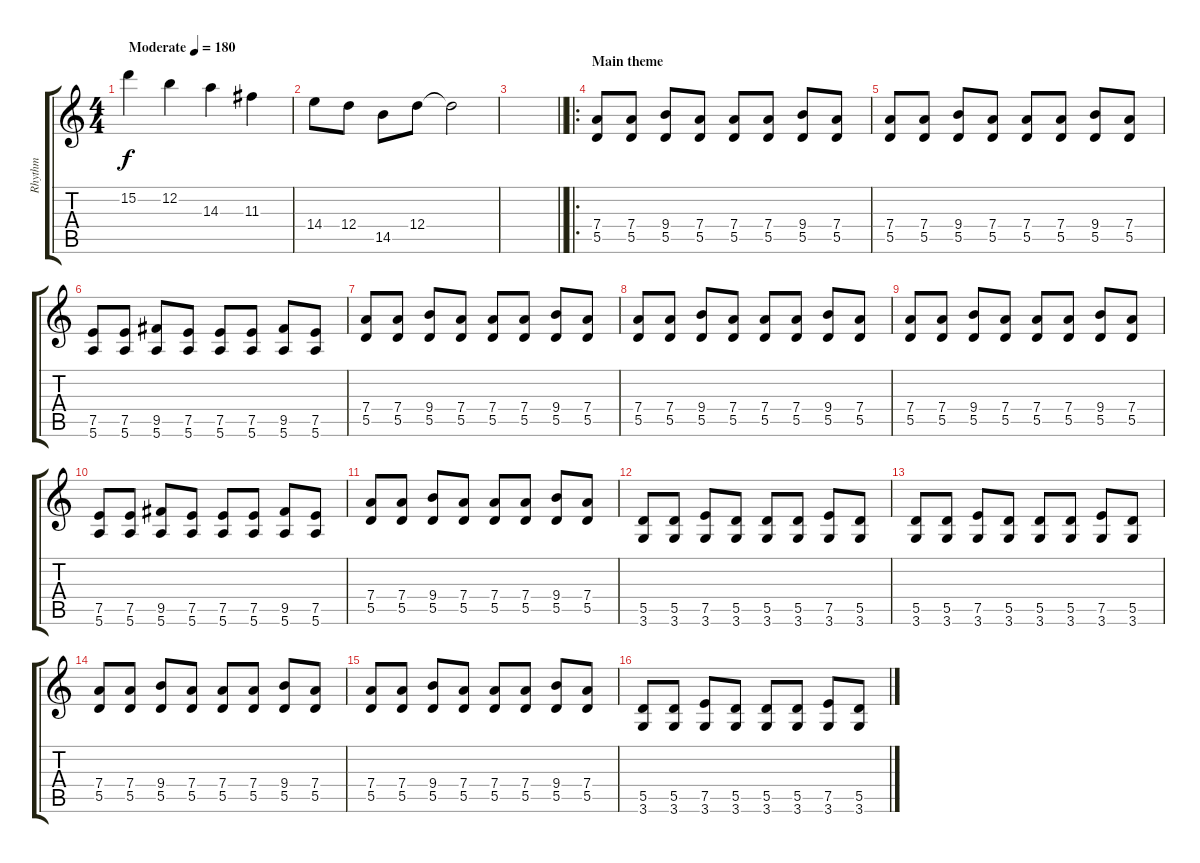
\track ("Rhythm" "Rhythm") {instrument overdrivenguitar}
\staff {score tabs}
\tuning (E4 B3 G3 D3 A2 E2) {hide}
\ts (4 4)
\tempo (180 "Moderate")
\clef g2
\ks c
15.2.4{dy f instrument overdrivenguitar} 12.2.4 14.3.4 11.3.4 |
14.4.8 12.4.8 14.5.8 12.4.8 12.4{t}.2 |
\barLineRight lightlight
|
\ro
\section ("" "Main theme")
(7.4 5.5).8 (7.4 5.5).8 (9.4 5.5).8 (7.4 5.5).8 (7.4 5.5).8 (7.4 5.5).8 (9.4 5.5).8 (7.4 5.5).8 |
(7.4 5.5).8 (7.4 5.5).8 (9.4 5.5).8 (7.4 5.5).8 (7.4 5.5).8 (7.4 5.5).8 (9.4 5.5).8 (7.4 5.5).8 |
(7.5 5.6).8 (7.5 5.6).8 (9.5 5.6).8 (7.5 5.6).8 (7.5 5.6).8 (7.5 5.6).8 (9.5 5.6).8 (7.5 5.6).8 |
(7.4 5.5).8 (7.4 5.5).8 (9.4 5.5).8 (7.4 5.5).8 (7.4 5.5).8 (7.4 5.5).8 (9.4 5.5).8 (7.4 5.5).8 |
(7.4 5.5).8 (7.4 5.5).8 (9.4 5.5).8 (7.4 5.5).8 (7.4 5.5).8 (7.4 5.5).8 (9.4 5.5).8 (7.4 5.5).8 |
(7.4 5.5).8 (7.4 5.5).8 (9.4 5.5).8 (7.4 5.5).8 (7.4 5.5).8 (7.4 5.5).8 (9.4 5.5).8 (7.4 5.5).8 |
(7.5 5.6).8 (7.5 5.6).8 (9.5 5.6).8 (7.5 5.6).8 (7.5 5.6).8 (7.5 5.6).8 (9.5 5.6).8 (7.5 5.6).8 |
(7.4 5.5).8 (7.4 5.5).8 (9.4 5.5).8 (7.4 5.5).8 (7.4 5.5).8 (7.4 5.5).8 (9.4 5.5).8 (7.4 5.5).8 |
(5.5 3.6).8 (5.5 3.6).8 (7.5 3.6).8 (5.5 3.6).8 (5.5 3.6).8 (5.5 3.6).8 (7.5 3.6).8 (5.5 3.6).8 |
(5.5 3.6).8 (5.5 3.6).8 (7.5 3.6).8 (5.5 3.6).8 (5.5 3.6).8 (5.5 3.6).8 (7.5 3.6).8 (5.5 3.6).8 |
(7.4 5.5).8 (7.4 5.5).8 (9.4 5.5).8 (7.4 5.5).8 (7.4 5.5).8 (7.4 5.5).8 (9.4 5.5).8 (7.4 5.5).8 |
(7.4 5.5).8 (7.4 5.5).8 (9.4 5.5).8 (7.4 5.5).8 (7.4 5.5).8 (7.4 5.5).8 (9.4 5.5).8 (7.4 5.5).8 |
(5.5 3.6).8 (5.5 3.6).8 (7.5 3.6).8 (5.5 3.6).8 (5.5 3.6).8 (5.5 3.6).8 (7.5 3.6).8 (5.5 3.6).8
